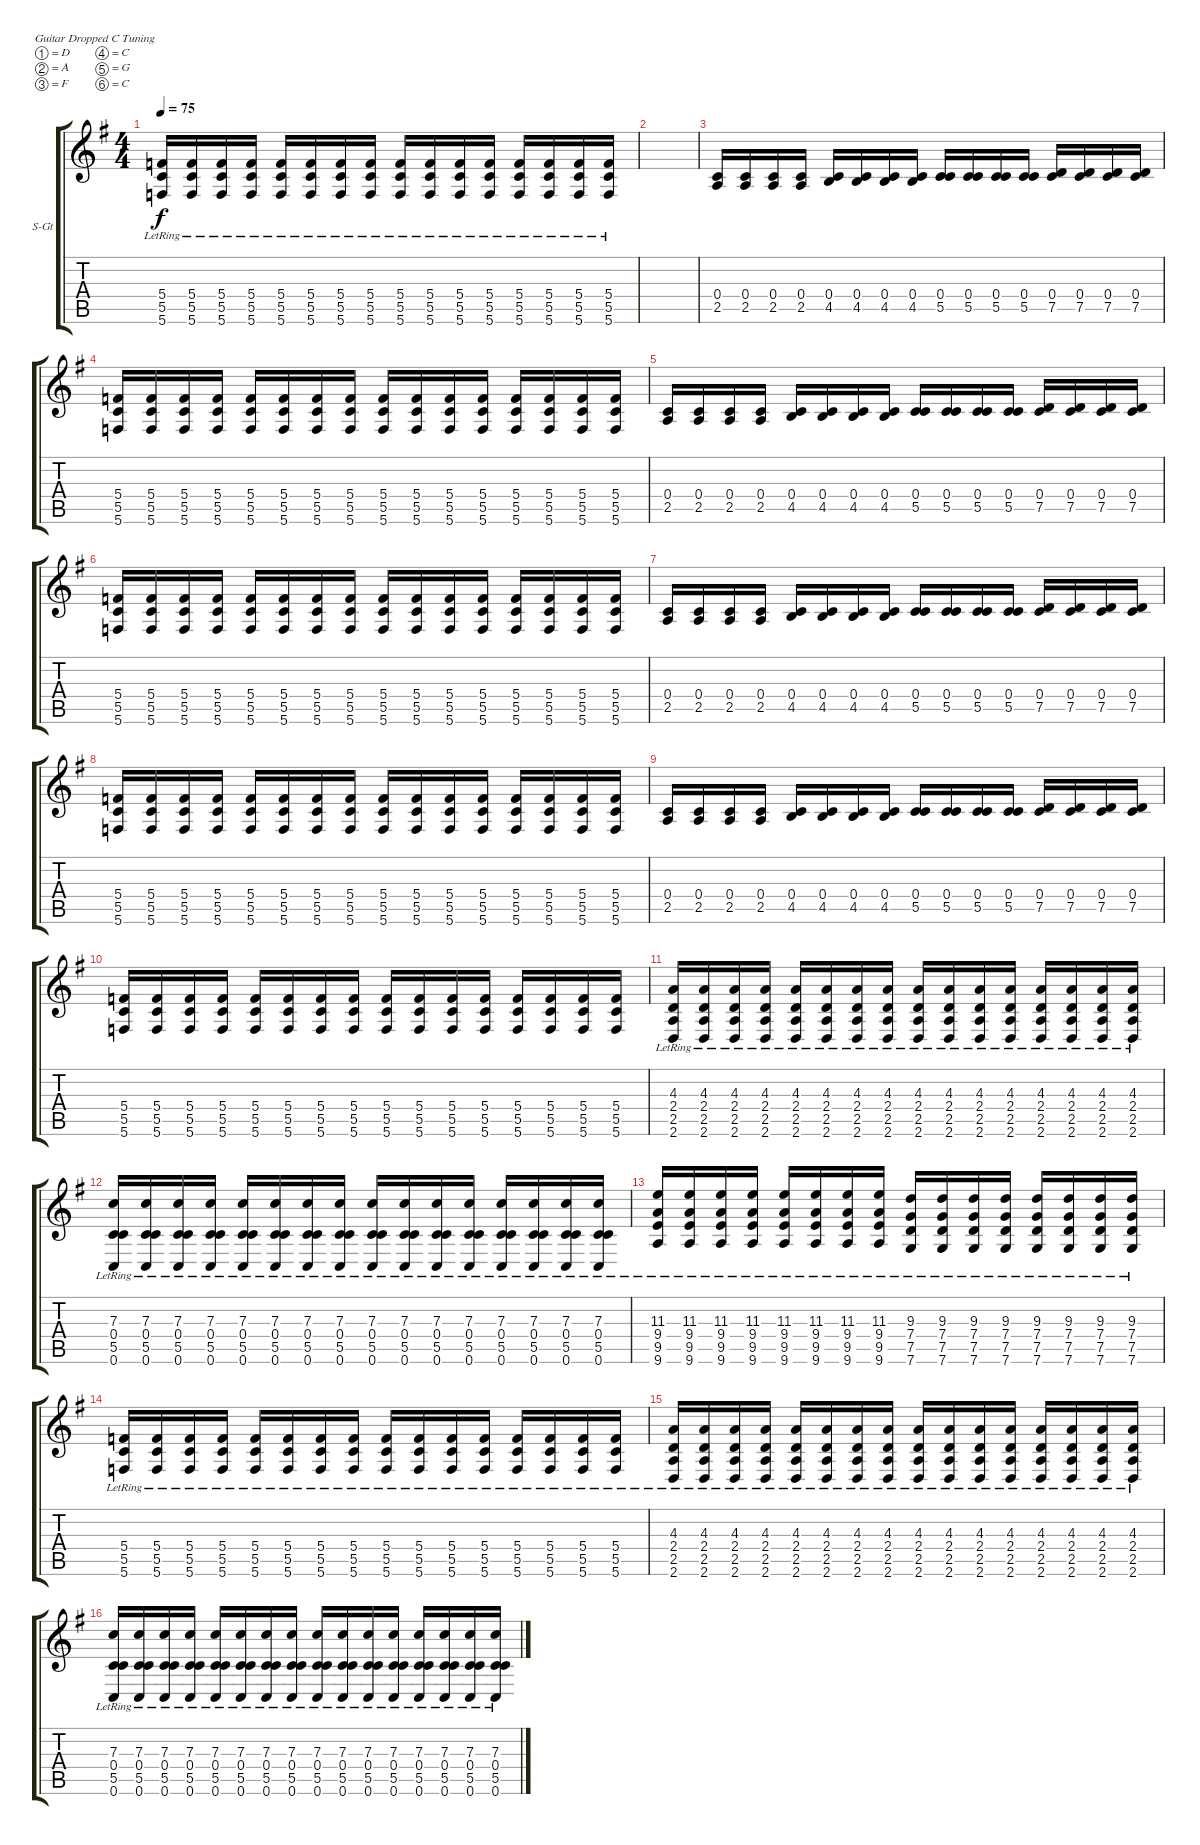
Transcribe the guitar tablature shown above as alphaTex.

\bracketExtendMode groupsimilarinstruments
\firstSystemTrackNameOrientation horizontal
\otherSystemsTrackNameOrientation horizontal
\track ("Steel Guitar" "S-Gt") {mute instrument acousticguitarsteel}
\staff {score tabs}
\tuning (D4 A3 F3 C3 G2 C2)
\ts (4 4)
\tempo 75
\clef g2
\ks eminor
(5.4{lr} 5.5{lr} 5.6{lr}).16{dy f} (5.4{lr} 5.5{lr} 5.6{lr}).16 (5.4{lr} 5.5{lr} 5.6{lr}).16 (5.4{lr} 5.5{lr} 5.6{lr}).16 (5.4{lr} 5.5{lr} 5.6{lr}).16 (5.4{lr} 5.5{lr} 5.6{lr}).16 (5.4{lr} 5.5{lr} 5.6{lr}).16 (5.4{lr} 5.5{lr} 5.6{lr}).16 (5.4{lr} 5.5{lr} 5.6{lr}).16 (5.4{lr} 5.5{lr} 5.6{lr}).16 (5.4{lr} 5.5{lr} 5.6{lr}).16 (5.4{lr} 5.5{lr} 5.6{lr}).16 (5.4{lr} 5.5{lr} 5.6{lr}).16 (5.4{lr} 5.5{lr} 5.6{lr}).16 (5.4{lr} 5.5{lr} 5.6{lr}).16 (5.4{lr} 5.5{lr} 5.6{lr}).16 |
\scale
0.333333 |
\scale
0.333333 (0.4 2.5).16 (0.4 2.5).16 (0.4 2.5).16 (0.4 2.5).16 (0.4 4.5).16 (0.4 4.5).16 (0.4 4.5).16 (0.4 4.5).16 (0.4 5.5).16 (0.4 5.5).16 (0.4 5.5).16 (0.4 5.5).16 (0.4 7.5).16 (0.4 7.5).16 (0.4 7.5).16 (0.4 7.5).16 |
\scale
0.333333 (5.4 5.5 5.6).16 (5.4 5.5 5.6).16 (5.4 5.5 5.6).16 (5.4 5.5 5.6).16 (5.4 5.5 5.6).16 (5.4 5.5 5.6).16 (5.4 5.5 5.6).16 (5.4 5.5 5.6).16 (5.4 5.5 5.6).16 (5.4 5.5 5.6).16 (5.4 5.5 5.6).16 (5.4 5.5 5.6).16 (5.4 5.5 5.6).16 (5.4 5.5 5.6).16 (5.4 5.5 5.6).16 (5.4 5.5 5.6).16 |
\scale
0.333333 (0.4 2.5).16 (0.4 2.5).16 (0.4 2.5).16 (0.4 2.5).16 (0.4 4.5).16 (0.4 4.5).16 (0.4 4.5).16 (0.4 4.5).16 (0.4 5.5).16 (0.4 5.5).16 (0.4 5.5).16 (0.4 5.5).16 (0.4 7.5).16 (0.4 7.5).16 (0.4 7.5).16 (0.4 7.5).16 |
\scale
0.333333 (5.4 5.5 5.6).16 (5.4 5.5 5.6).16 (5.4 5.5 5.6).16 (5.4 5.5 5.6).16 (5.4 5.5 5.6).16 (5.4 5.5 5.6).16 (5.4 5.5 5.6).16 (5.4 5.5 5.6).16 (5.4 5.5 5.6).16 (5.4 5.5 5.6).16 (5.4 5.5 5.6).16 (5.4 5.5 5.6).16 (5.4 5.5 5.6).16 (5.4 5.5 5.6).16 (5.4 5.5 5.6).16 (5.4 5.5 5.6).16 |
\scale
0.333333 (0.4 2.5).16 (0.4 2.5).16 (0.4 2.5).16 (0.4 2.5).16 (0.4 4.5).16 (0.4 4.5).16 (0.4 4.5).16 (0.4 4.5).16 (0.4 5.5).16 (0.4 5.5).16 (0.4 5.5).16 (0.4 5.5).16 (0.4 7.5).16 (0.4 7.5).16 (0.4 7.5).16 (0.4 7.5).16 |
\scale
0.333333 (5.4 5.5 5.6).16 (5.4 5.5 5.6).16 (5.4 5.5 5.6).16 (5.4 5.5 5.6).16 (5.4 5.5 5.6).16 (5.4 5.5 5.6).16 (5.4 5.5 5.6).16 (5.4 5.5 5.6).16 (5.4 5.5 5.6).16 (5.4 5.5 5.6).16 (5.4 5.5 5.6).16 (5.4 5.5 5.6).16 (5.4 5.5 5.6).16 (5.4 5.5 5.6).16 (5.4 5.5 5.6).16 (5.4 5.5 5.6).16 |
\scale
0.333333 (0.4 2.5).16 (0.4 2.5).16 (0.4 2.5).16 (0.4 2.5).16 (0.4 4.5).16 (0.4 4.5).16 (0.4 4.5).16 (0.4 4.5).16 (0.4 5.5).16 (0.4 5.5).16 (0.4 5.5).16 (0.4 5.5).16 (0.4 7.5).16 (0.4 7.5).16 (0.4 7.5).16 (0.4 7.5).16 |
\scale
0.333333 (5.4 5.5 5.6).16 (5.4 5.5 5.6).16 (5.4 5.5 5.6).16 (5.4 5.5 5.6).16 (5.4 5.5 5.6).16 (5.4 5.5 5.6).16 (5.4 5.5 5.6).16 (5.4 5.5 5.6).16 (5.4 5.5 5.6).16 (5.4 5.5 5.6).16 (5.4 5.5 5.6).16 (5.4 5.5 5.6).16 (5.4 5.5 5.6).16 (5.4 5.5 5.6).16 (5.4 5.5 5.6).16 (5.4 5.5 5.6).16 |
(4.3{lr} 2.4{lr} 2.5{lr} 2.6{lr}).16 (4.3{lr} 2.4{lr} 2.5{lr} 2.6{lr}).16 (4.3{lr} 2.4{lr} 2.5{lr} 2.6{lr}).16 (4.3{lr} 2.4{lr} 2.5{lr} 2.6{lr}).16 (4.3{lr} 2.4{lr} 2.5{lr} 2.6{lr}).16 (4.3{lr} 2.4{lr} 2.5{lr} 2.6{lr}).16 (4.3{lr} 2.4{lr} 2.5{lr} 2.6{lr}).16 (4.3{lr} 2.4{lr} 2.5{lr} 2.6{lr}).16 (4.3{lr} 2.4{lr} 2.5{lr} 2.6{lr}).16 (4.3{lr} 2.4{lr} 2.5{lr} 2.6{lr}).16 (4.3{lr} 2.4{lr} 2.5{lr} 2.6{lr}).16 (4.3{lr} 2.4{lr} 2.5{lr} 2.6{lr}).16 (4.3{lr} 2.4{lr} 2.5{lr} 2.6{lr}).16 (4.3{lr} 2.4{lr} 2.5{lr} 2.6{lr}).16 (4.3{lr} 2.4{lr} 2.5{lr} 2.6{lr}).16 (4.3{lr} 2.4{lr} 2.5{lr} 2.6{lr}).16 |
(7.3{lr} 0.4{lr} 5.5{lr} 0.6{lr}).16 (7.3{lr} 0.4{lr} 5.5{lr} 0.6{lr}).16 (7.3{lr} 0.4{lr} 5.5{lr} 0.6{lr}).16 (7.3{lr} 0.4{lr} 5.5{lr} 0.6{lr}).16 (7.3{lr} 0.4{lr} 5.5{lr} 0.6{lr}).16 (7.3{lr} 0.4{lr} 5.5{lr} 0.6{lr}).16 (7.3{lr} 0.4{lr} 5.5{lr} 0.6{lr}).16 (7.3{lr} 0.4{lr} 5.5{lr} 0.6{lr}).16 (7.3{lr} 0.4{lr} 5.5{lr} 0.6{lr}).16 (7.3{lr} 0.4{lr} 5.5{lr} 0.6{lr}).16 (7.3{lr} 0.4{lr} 5.5{lr} 0.6{lr}).16 (7.3{lr} 0.4{lr} 5.5{lr} 0.6{lr}).16 (7.3{lr} 0.4{lr} 5.5{lr} 0.6{lr}).16 (7.3{lr} 0.4{lr} 5.5{lr} 0.6{lr}).16 (7.3{lr} 0.4{lr} 5.5{lr} 0.6{lr}).16 (7.3{lr} 0.4{lr} 5.5{lr} 0.6{lr}).16 |
(11.3{lr} 9.4{lr} 9.5{lr} 9.6{lr}).16 (11.3{lr} 9.4{lr} 9.5{lr} 9.6{lr}).16 (11.3{lr} 9.4{lr} 9.5{lr} 9.6{lr}).16 (11.3{lr} 9.4{lr} 9.5{lr} 9.6{lr}).16 (11.3{lr} 9.4{lr} 9.5{lr} 9.6{lr}).16 (11.3{lr} 9.4{lr} 9.5{lr} 9.6{lr}).16 (11.3{lr} 9.4{lr} 9.5{lr} 9.6{lr}).16 (11.3{lr} 9.4{lr} 9.5{lr} 9.6{lr}).16 (7.4{lr} 7.5{lr} 7.6{lr} 9.3).16 (7.4{lr} 7.5{lr} 7.6{lr} 9.3).16 (7.4{lr} 7.5{lr} 7.6{lr} 9.3).16 (7.4{lr} 7.5{lr} 7.6{lr} 9.3).16 (7.4{lr} 7.5{lr} 7.6{lr} 9.3).16 (7.4{lr} 7.5{lr} 7.6{lr} 9.3).16 (7.4{lr} 7.5{lr} 7.6{lr} 9.3).16 (7.4{lr} 7.5{lr} 7.6{lr} 9.3).16 |
(5.4{lr} 5.5{lr} 5.6{lr}).16 (5.4{lr} 5.5{lr} 5.6{lr}).16 (5.4{lr} 5.5{lr} 5.6{lr}).16 (5.4{lr} 5.5{lr} 5.6{lr}).16 (5.4{lr} 5.5{lr} 5.6{lr}).16 (5.4{lr} 5.5{lr} 5.6{lr}).16 (5.4{lr} 5.5{lr} 5.6{lr}).16 (5.4{lr} 5.5{lr} 5.6{lr}).16 (5.4{lr} 5.5{lr} 5.6{lr}).16 (5.4{lr} 5.5{lr} 5.6{lr}).16 (5.4{lr} 5.5{lr} 5.6{lr}).16 (5.4{lr} 5.5{lr} 5.6{lr}).16 (5.4{lr} 5.5{lr} 5.6{lr}).16 (5.4{lr} 5.5{lr} 5.6{lr}).16 (5.4{lr} 5.5{lr} 5.6{lr}).16 (5.4{lr} 5.5{lr} 5.6{lr}).16 |
(4.3{lr} 2.4{lr} 2.5{lr} 2.6{lr}).16 (4.3{lr} 2.4{lr} 2.5{lr} 2.6{lr}).16 (4.3{lr} 2.4{lr} 2.5{lr} 2.6{lr}).16 (4.3{lr} 2.4{lr} 2.5{lr} 2.6{lr}).16 (4.3{lr} 2.4{lr} 2.5{lr} 2.6{lr}).16 (4.3{lr} 2.4{lr} 2.5{lr} 2.6{lr}).16 (4.3{lr} 2.4{lr} 2.5{lr} 2.6{lr}).16 (4.3{lr} 2.4{lr} 2.5{lr} 2.6{lr}).16 (4.3{lr} 2.4{lr} 2.5{lr} 2.6{lr}).16 (4.3{lr} 2.4{lr} 2.5{lr} 2.6{lr}).16 (4.3{lr} 2.4{lr} 2.5{lr} 2.6{lr}).16 (4.3{lr} 2.4{lr} 2.5{lr} 2.6{lr}).16 (4.3{lr} 2.4{lr} 2.5{lr} 2.6{lr}).16 (4.3{lr} 2.4{lr} 2.5{lr} 2.6{lr}).16 (4.3{lr} 2.4{lr} 2.5{lr} 2.6{lr}).16 (4.3{lr} 2.4{lr} 2.5{lr} 2.6{lr}).16 |
(7.3{lr} 0.4{lr} 5.5{lr} 0.6{lr}).16 (7.3{lr} 0.4{lr} 5.5{lr} 0.6{lr}).16 (7.3{lr} 0.4{lr} 5.5{lr} 0.6{lr}).16 (7.3{lr} 0.4{lr} 5.5{lr} 0.6{lr}).16 (7.3{lr} 0.4{lr} 5.5{lr} 0.6{lr}).16 (7.3{lr} 0.4{lr} 5.5{lr} 0.6{lr}).16 (7.3{lr} 0.4{lr} 5.5{lr} 0.6{lr}).16 (7.3{lr} 0.4{lr} 5.5{lr} 0.6{lr}).16 (7.3{lr} 0.4{lr} 5.5{lr} 0.6{lr}).16 (7.3{lr} 0.4{lr} 5.5{lr} 0.6{lr}).16 (7.3{lr} 0.4{lr} 5.5{lr} 0.6{lr}).16 (7.3{lr} 0.4{lr} 5.5{lr} 0.6{lr}).16 (7.3{lr} 0.4{lr} 5.5{lr} 0.6{lr}).16 (7.3{lr} 0.4{lr} 5.5{lr} 0.6{lr}).16 (7.3{lr} 0.4{lr} 5.5{lr} 0.6{lr}).16 (7.3{lr} 0.4{lr} 5.5{lr} 0.6{lr}).16
